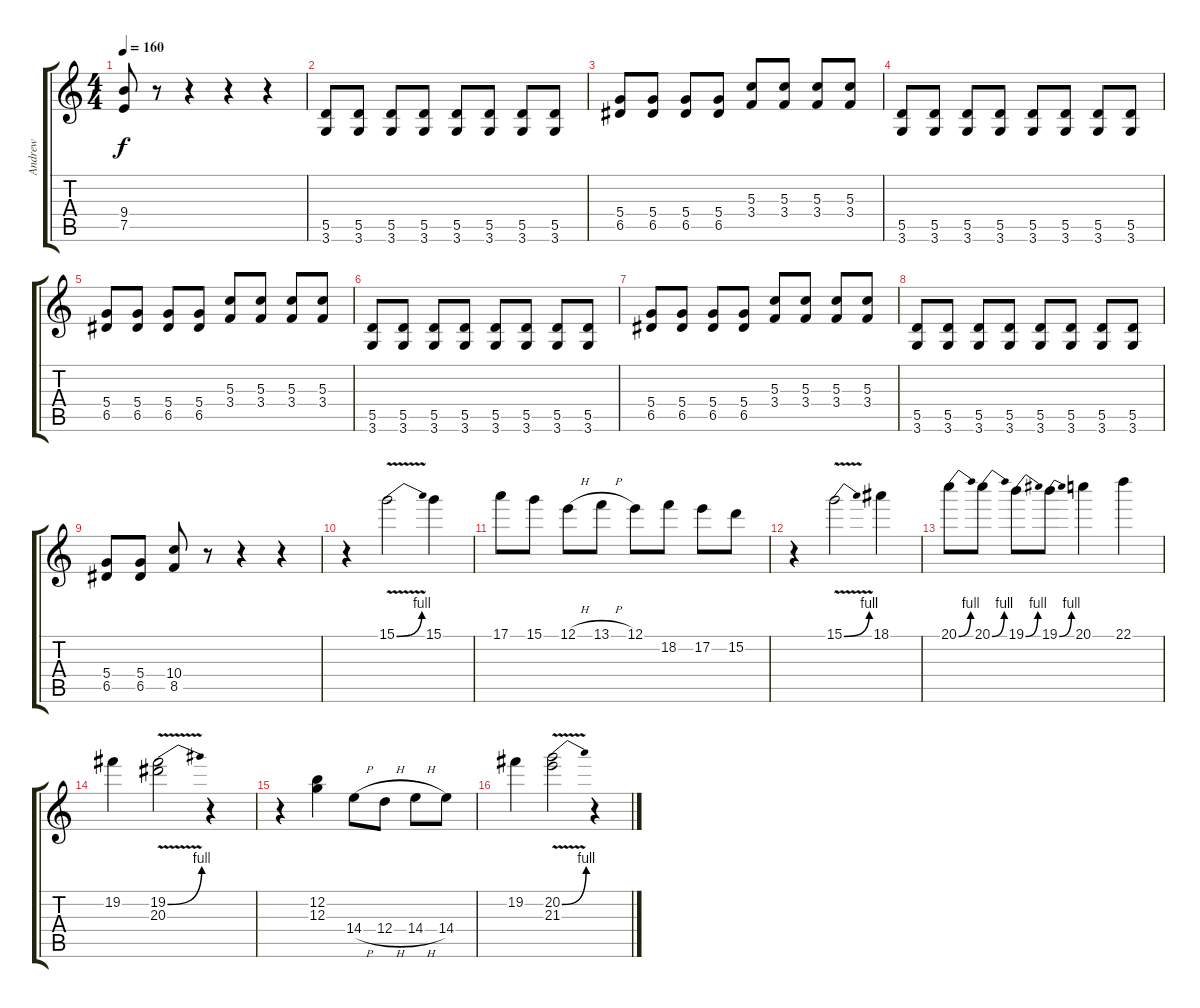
\track ("Andrew" "Andrew") {instrument distortionguitar}
\staff {score tabs}
\tuning (E4 B3 G3 D3 A2 E2) {hide}
\ts (4 4)
\tempo 160
\clef g2
\ks c
(9.4 7.5).8{dy f} r.8 r.4 r.4 r.4 |
(5.5 3.6).8 (5.5 3.6).8 (5.5 3.6).8 (5.5 3.6).8 (5.5 3.6).8 (5.5 3.6).8 (5.5 3.6).8 (5.5 3.6).8 |
(5.4 6.5).8 (5.4 6.5).8 (5.4 6.5).8 (5.4 6.5).8 (5.3 3.4).8 (5.3 3.4).8 (5.3 3.4).8 (5.3 3.4).8 |
(5.5 3.6).8 (5.5 3.6).8 (5.5 3.6).8 (5.5 3.6).8 (5.5 3.6).8 (5.5 3.6).8 (5.5 3.6).8 (5.5 3.6).8 |
(5.4 6.5).8 (5.4 6.5).8 (5.4 6.5).8 (5.4 6.5).8 (5.3 3.4).8 (5.3 3.4).8 (5.3 3.4).8 (5.3 3.4).8 |
(5.5 3.6).8 (5.5 3.6).8 (5.5 3.6).8 (5.5 3.6).8 (5.5 3.6).8 (5.5 3.6).8 (5.5 3.6).8 (5.5 3.6).8 |
(5.4 6.5).8 (5.4 6.5).8 (5.4 6.5).8 (5.4 6.5).8 (5.3 3.4).8 (5.3 3.4).8 (5.3 3.4).8 (5.3 3.4).8 |
(5.5 3.6).8 (5.5 3.6).8 (5.5 3.6).8 (5.5 3.6).8 (5.5 3.6).8 (5.5 3.6).8 (5.5 3.6).8 (5.5 3.6).8 |
(5.4 6.5).8 (5.4 6.5).8 (10.4 8.5).8 r.8 r.4 r.4 |
r.4 15.1{be (bend 0 0 60 4) v}.2 15.1.4 |
17.1.8 15.1.8 12.1{h}.8 13.1{h}.8 12.1.8 18.2.8 17.2.8 15.2.8 |
r.4 15.1{be (bend 0 0 60 4) v}.2 18.1.4 |
20.1{be (bend 0 0 60 4)}.8 20.1{be (bend 0 0 60 4)}.8 19.1{be (bend 0 0 60 4)}.8 19.1{be (bend 0 0 60 4)}.8 20.1.4 22.1.4 |
19.2.4 (19.2{be (bend 0 0 60 4)} 20.3{v}).2 r.4 |
r.4 (12.2 12.3).4 14.4{h}.8 12.4{h}.8 14.4{h}.8 14.4.8 |
19.2.4 (20.2{be (bend 0 0 60 4)} 21.3{v}).2 r.4
